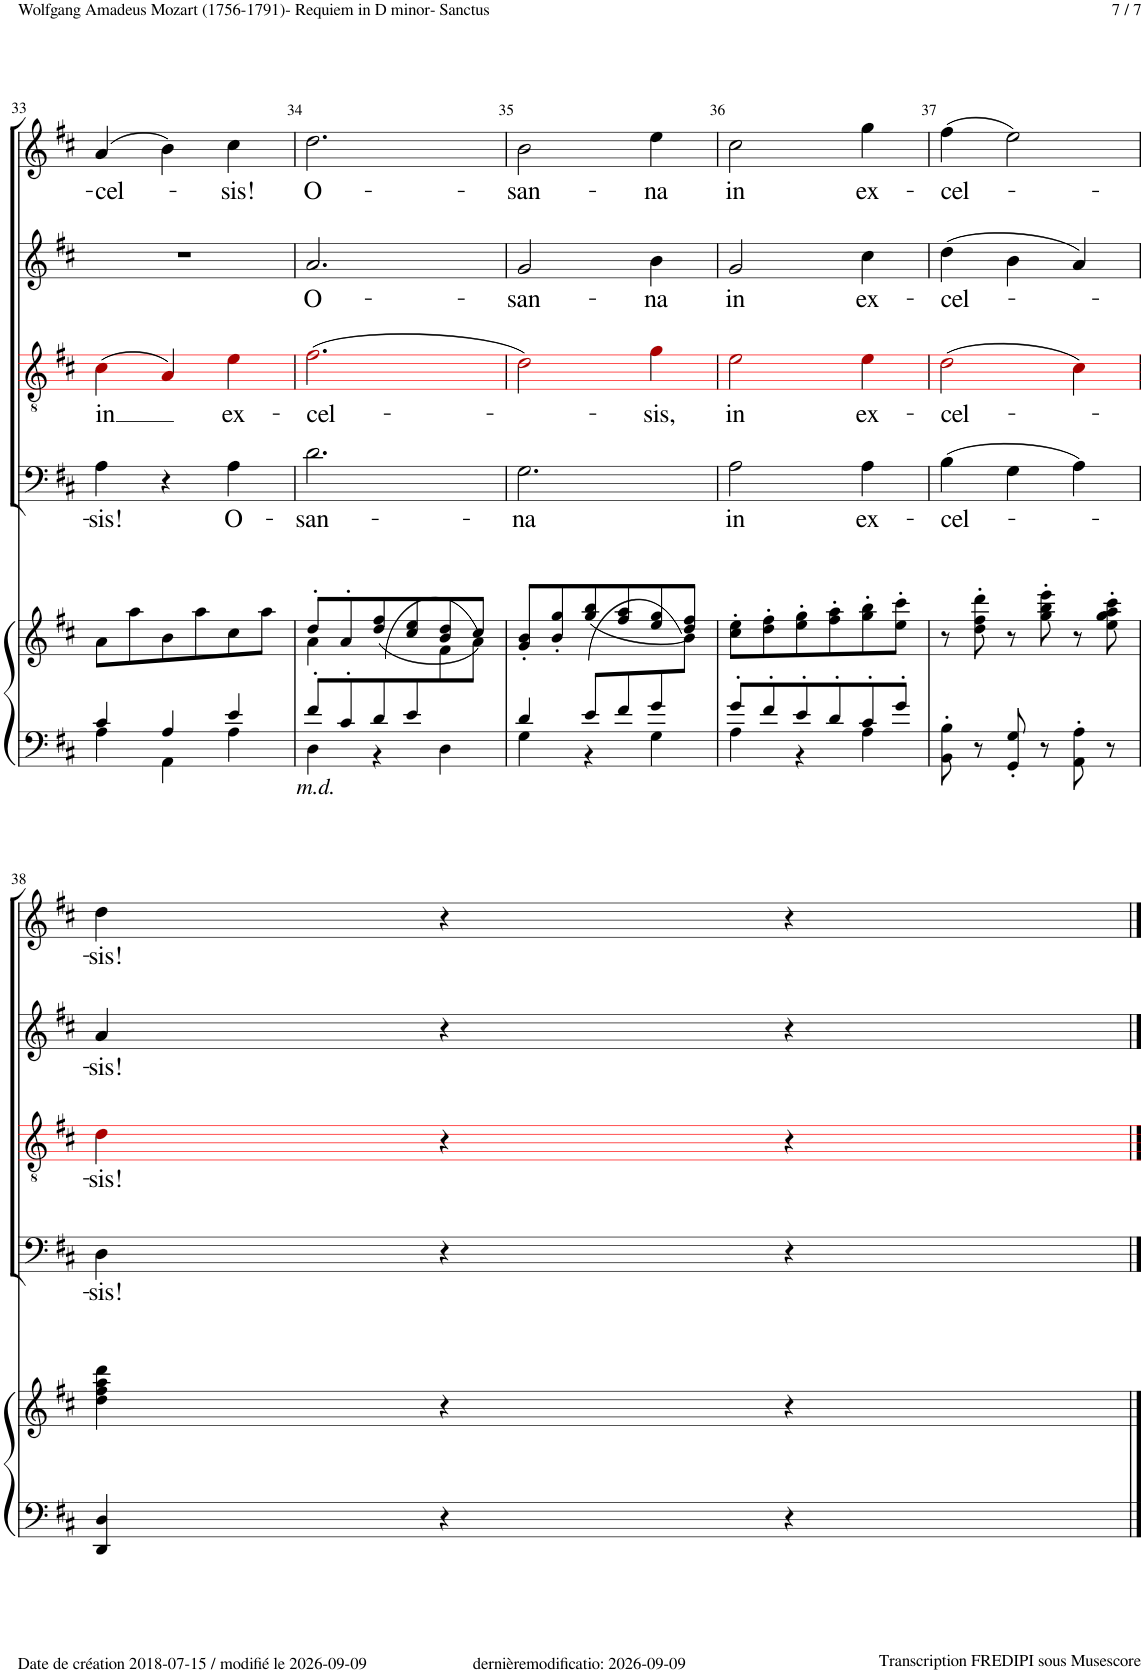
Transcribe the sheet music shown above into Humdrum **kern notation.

**kern	**kern	**kern	**text	**kern	**text	**kern	**text	**kern	**text
*part5	*part5	*part4	*part4	*part3	*part3	*part2	*part2	*part1	*part1
*staff6	*staff5	*staff4	*staff4	*staff3	*staff3	*staff2	*staff2	*staff1	*staff1
*I"Piano	*	*I"Bass	*	*I"Tenor	*	*I"Alto	*	*I"Soprano	*
*I'Pno	*	*	*	*	*	*	*	*	*
!!LO:PB:g=z
*clefF4	*clefG2	*clefF4	*	*clefGv2	*	*clefG2	*	*clefG2	*
*	*	*	*	*ITrd8c14	*	*	*	*	*
*k[f#c#]	*k[f#c#]	*k[f#c#]	*	*k[f#c#]	*	*k[f#c#]	*	*k[f#c#]	*
*M3/4	*M3/4	*M3/4	*	*M3/4	*	*M3/4	*	*M3/4	*
=33	=33	=33	=33	=33	=33	=33	=33	=33	=33
*^	*	*	*	*	*	*	*	*	*
!	!	!	!	!LO:LY:b	!	!LO:LY:b	!	!	!	!LO:LY:b
4c#/	4A\	8a\L	4A!\	-sis!	(4c#!i\	in	2.r	.	(4a!/	-cel-
.	.	8aa\	.	.	.	.	.	.	.	.
4A/	4AA\	8b\	4r	.	4A!i/)	.	.	.	4b!\)	.
.	.	8aa\	.	.	.	.	.	.	.	.
!	!	!	!	!LO:LY:b	!	!LO:LY:b	!	!	!	!LO:LY:b
4e/	4A\	8cc#\	4A!\	O-	4e!i\	ex-	.	.	4cc#,!\	-sis!
.	.	8aa\J	.	.	.	.	.	.	.	.
=34	=34	=34	=34	=34	=34	=34	=34	=34	=34	=34
*	*	*^	*	*	*	*	*	*	*	*
*	*	*	*^	*	*	*	*	*	*	*	*
!LO:TX:b:i:t=m.d.	!	!	!	!	!	!	!	!	!	!	!	!
!	!	!	!	!	!	!LO:LY:b	!	!LO:LY:b	!	!LO:LY:b	!	!LO:LY:b
8f#'/L	4D\	8dd'/L	4a\	2ryy	2.d!\	-san-	(2.f#!i\	-cel-	2.a!/	O-	2.dd!\	O-
8c#'/	.	8a'/	.	.	.	.	.	.	.	.	.	.
(8d/	4r	(8dd/ 8ff#/	2ryy	.	.	.	.	.	.	.	.	.
8e/	.	8cc#/ 8ee/	.	.	.	.	.	.	.	.	.	.
4ryy	4D\	8b/ 8dd/	.	8f#\	.	.	.	.	.	.	.	.
.	.	8cc#/J)	.	8a\J)	.	.	.	.	.	.	.	.
=35	=35	=35	=35	=35	=35	=35	=35	=35	=35	=35	=35	=35
!	!	!	!	!	!	!LO:LY:b	!	!	!	!LO:LY:b	!	!LO:LY:b
*	*	*	*v	*v	*	*	*	*	*	*	*	*
4d/	4G\	8g/' 8b/'L	8ryy	2.G!\	-na	2d!i\)	.	2g!/	-san-	2b!\	-san-
*	*	*v	*v	*	*	*	*	*	*	*	*
.	.	8b/' 8gg/'	.	.	.	.	.	.	.	.
(8e/L	4r	(8gg/ 8bb/	.	.	.	.	.	.	.	.
8f#/	.	8ff#/ 8aa/	.	.	.	.	.	.	.	.
!	!	!	!	!	!	!LO:LY:b	!	!LO:LY:b	!	!LO:LY:b
8g/	4G\	8ee/ 8gg/	.	.	4g,!i\	-sis,	4b!\	-na	4ee!\	-na
*	*	*^	*	*	*	*	*	*	*	*
8ryy	.	8dd/ 8ff#/J)	8b\J)	.	.	.	.	.	.	.	.
=36	=36	=36	=36	=36	=36	=36	=36	=36	=36	=36	=36
!	!	!	!	!	!LO:LY:b	!	!LO:LY:b	!	!LO:LY:b	!	!LO:LY:b
*	*	*v	*v	*	*	*	*	*	*	*	*
8g'>/L	4A\	8cc#\' 8ee\'L	2A!\	in	2e!i\	in	2g!/	in	2cc#!\	in
8f#'>/	.	8dd\' 8ff#\'	.	.	.	.	.	.	.	.
8e'>/	4r	8ee\' 8gg\'	.	.	.	.	.	.	.	.
8d'>/	.	8ff#\' 8aa\'	.	.	.	.	.	.	.	.
!	!	!	!	!LO:LY:b	!	!LO:LY:b	!	!LO:LY:b	!	!LO:LY:b
8c#'>/	4A\	8gg\' 8bb\'	4A!\	ex-	4e!i\	ex-	4cc#!\	ex-	4gg!\	ex-
8g'>/J	.	8ee\' 8ccc#\'J	.	.	.	.	.	.	.	.
*v	*v	*	*	*	*	*	*	*	*	*
=37	=37	=37	=37	=37	=37	=37	=37	=37	=37
!	!	!	!LO:LY:b	!	!LO:LY:b	!	!LO:LY:b	!	!LO:LY:b
8BB\' 8B\'	8r	(4B!\	-cel-	(2d!i\	-cel-	(4dd!\	-cel-	(4ff#!\	-cel-
8r	8dd\' 8ff#\' 8ddd\'	.	.	.	.	.	.	.	.
8GG/' 8G/'	8r	4G!\	.	.	.	4b!\	.	2ee!\)	.
8r	8gg\' 8bb\' 8eee\'	.	.	.	.	.	.	.	.
8AA\' 8A\'	8r	4A!\)	.	4c#!i\)	.	4a!/)	.	.	.
8r	8ee\' 8gg\' 8aa\' 8ccc#\'	.	.	.	.	.	.	.	.
!!LO:LB:g=z
=38	=38	=38	=38	=38	=38	=38	=38	=38	=38
!	!	!	!LO:LY:b	!	!LO:LY:b	!	!LO:LY:b	!	!LO:LY:b
4DD/ 4D/	4dd\ 4ff#\ 4aa\ 4ddd\	4D!\	-sis!	4d!i\	-sis!	4a!/	-sis!	4dd!\	-sis!
4r	4r	4r	.	4r	.	4r	.	4r	.
4r	4r	4r	.	4r	.	4r	.	4r	.
==	==	==	==	==	==	==	==	==	==
*-	*-	*-	*-	*-	*-	*-	*-	*-	*-
